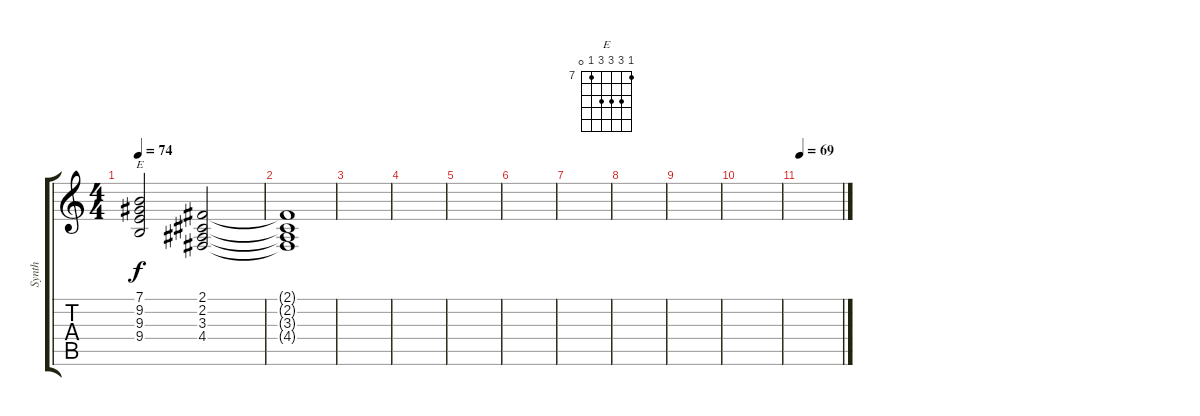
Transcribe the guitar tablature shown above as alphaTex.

\track ("Synth" "Synth") {instrument synthstrings1}
\staff {score tabs}
\tuning (E4 B3 G3 D3 A2 E2) {hide}
\chord ("E" 7 9 9 9 7 0) {firstfret 7}
\ts (4 4)
\tempo 74
\clef g2
\ks c
(7.1 9.2 9.3 9.4).2{ch "E" dy f} (2.1 2.2 3.3 4.4).2 |
(2.1{t} 2.2{t} 3.3{t} 4.4{t}).1 |
|
|
|
|
|
|
|
|
\tempo 69
